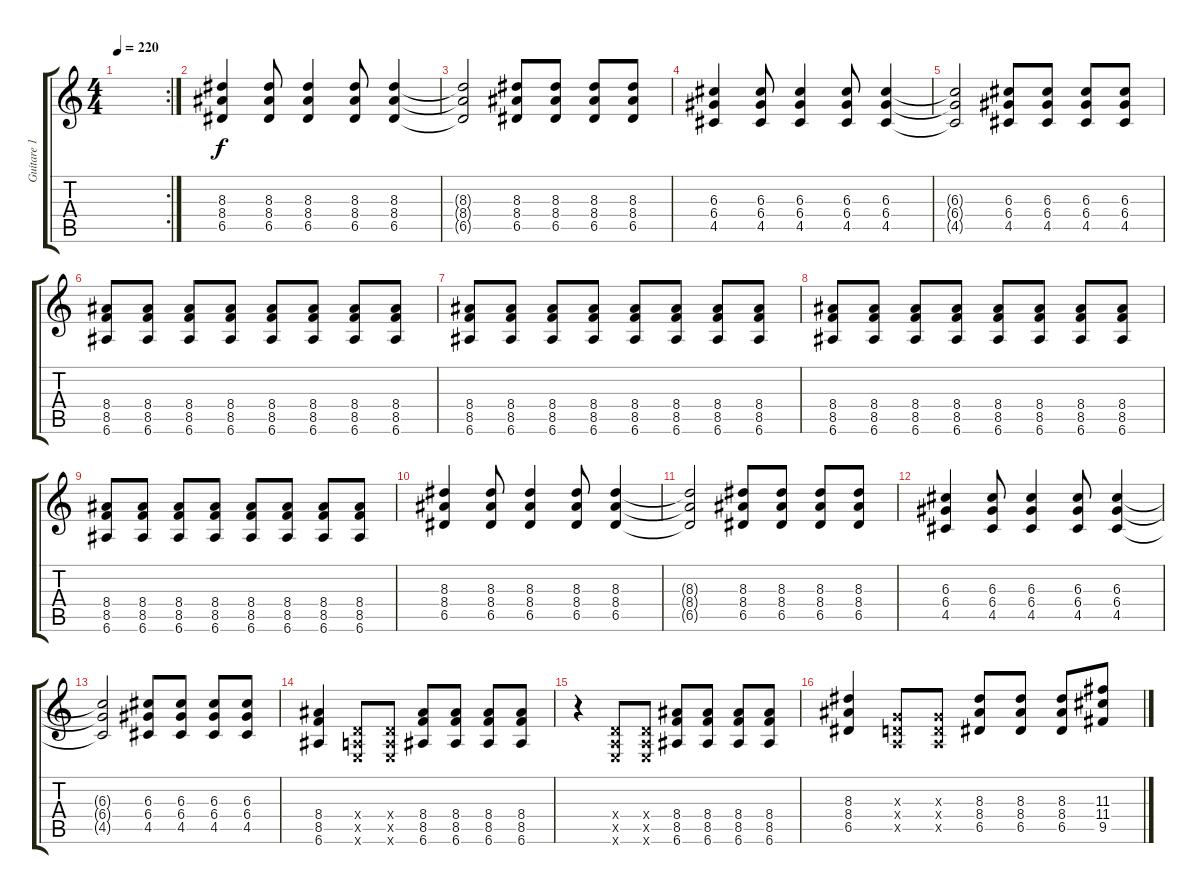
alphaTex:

\track ("Guitare 1" "Guitare 1") {instrument overdrivenguitar}
\staff {score tabs}
\tuning (E4 B3 G3 D3 A2 E2) {hide}
\rc 2
\ts (4 4)
\tempo 220
\clef g2
\ks c
|
(8.3 8.4 6.5).4 (8.3 8.4 6.5).8 (8.3 8.4 6.5).4 (8.3 8.4 6.5).8 (8.3 8.4 6.5).4 |
(8.3{t} 8.4{t} 6.5{t}).2 (8.3 8.4 6.5).8 (8.3 8.4 6.5).8 (8.3 8.4 6.5).8 (8.3 8.4 6.5).8 |
(6.3 6.4 4.5).4 (6.3 6.4 4.5).8 (6.3 6.4 4.5).4 (6.3 6.4 4.5).8 (6.3 6.4 4.5).4 |
(6.3{t} 6.4{t} 4.5{t}).2 (6.3 6.4 4.5).8 (6.3 6.4 4.5).8 (6.3 6.4 4.5).8 (6.3 6.4 4.5).8 |
(8.4 8.5 6.6).8 (8.4 8.5 6.6).8 (8.4 8.5 6.6).8 (8.4 8.5 6.6).8 (8.4 8.5 6.6).8 (8.4 8.5 6.6).8 (8.4 8.5 6.6).8 (8.4 8.5 6.6).8 |
(8.4 8.5 6.6).8 (8.4 8.5 6.6).8 (8.4 8.5 6.6).8 (8.4 8.5 6.6).8 (8.4 8.5 6.6).8 (8.4 8.5 6.6).8 (8.4 8.5 6.6).8 (8.4 8.5 6.6).8 |
(8.4 8.5 6.6).8 (8.4 8.5 6.6).8 (8.4 8.5 6.6).8 (8.4 8.5 6.6).8 (8.4 8.5 6.6).8 (8.4 8.5 6.6).8 (8.4 8.5 6.6).8 (8.4 8.5 6.6).8 |
(8.4 8.5 6.6).8 (8.4 8.5 6.6).8 (8.4 8.5 6.6).8 (8.4 8.5 6.6).8 (8.4 8.5 6.6).8 (8.4 8.5 6.6).8 (8.4 8.5 6.6).8 (8.4 8.5 6.6).8 |
(8.3 8.4 6.5).4 (8.3 8.4 6.5).8 (8.3 8.4 6.5).4 (8.3 8.4 6.5).8 (8.3 8.4 6.5).4 |
(8.3{t} 8.4{t} 6.5{t}).2 (8.3 8.4 6.5).8 (8.3 8.4 6.5).8 (8.3 8.4 6.5).8 (8.3 8.4 6.5).8 |
(6.3 6.4 4.5).4 (6.3 6.4 4.5).8 (6.3 6.4 4.5).4 (6.3 6.4 4.5).8 (6.3 6.4 4.5).4 |
(6.3{t} 6.4{t} 4.5{t}).2 (6.3 6.4 4.5).8 (6.3 6.4 4.5).8 (6.3 6.4 4.5).8 (6.3 6.4 4.5).8 |
(8.4 8.5 6.6).4 (0.4{x} 0.5{x} 0.6{x}).8 (0.4{x} 0.5{x} 0.6{x}).8 (8.4 8.5 6.6).8 (8.4 8.5 6.6).8 (8.4 8.5 6.6).8 (8.4 8.5 6.6).8 |
r.4 (0.4{x} 0.5{x} 0.6{x}).8 (0.4{x} 0.5{x} 0.6{x}).8 (8.4 8.5 6.6).8 (8.4 8.5 6.6).8 (8.4 8.5 6.6).8 (8.4 8.5 6.6).8 |
(8.3 8.4 6.5).4 (0.3{x} 0.4{x} 0.5{x}).8 (0.3{x} 0.4{x} 0.5{x}).8 (8.3 8.4 6.5).8 (8.3 8.4 6.5).8 (8.3 8.4 6.5).8 (11.3 11.4 9.5).8
